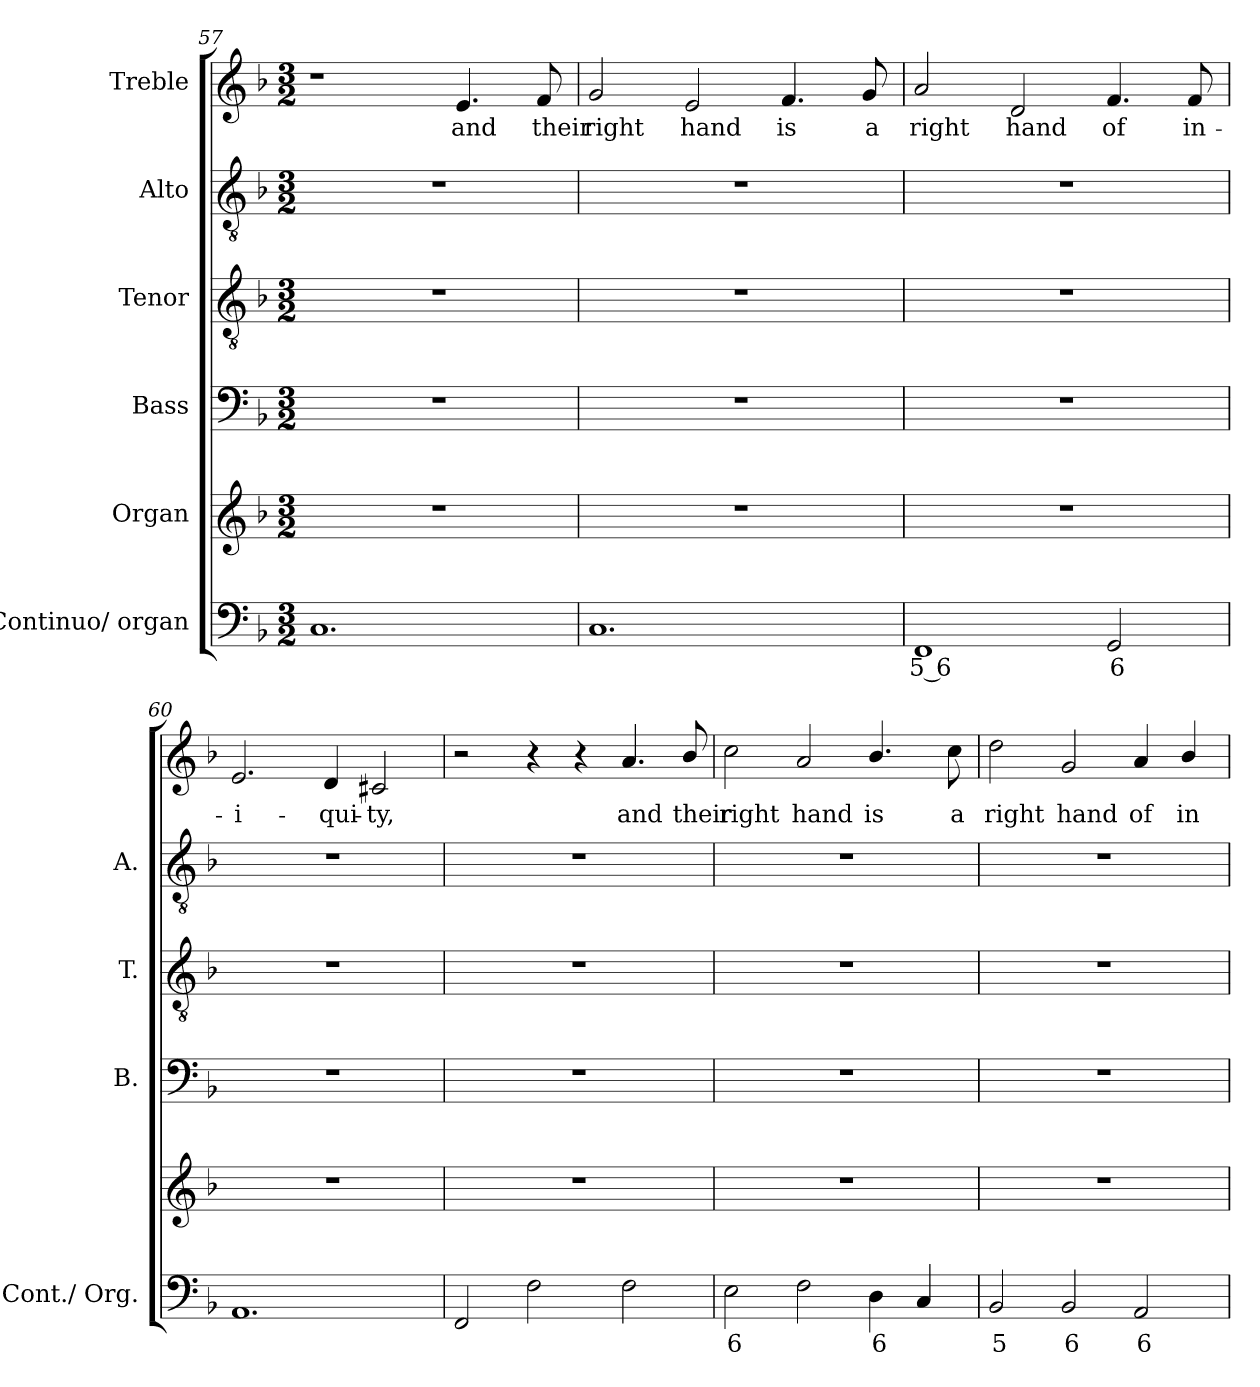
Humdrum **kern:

**kern	**text	**kern	**kern	**kern	**kern	**kern	**text
*part6	*part6	*part5	*part4	*part3	*part2	*part1	*part1
*staff6	*staff6	*staff5	*staff4	*staff3	*staff2	*staff1	*staff1
*I"Continuo/ organ	*	*I"Organ	*I"Bass	*I"Tenor	*I"Alto	*I"Treble	*
*I'Cont./ Org.	*	*	*I'B.	*I'T.	*I'A.	*	*
*clefF4	*	*clefG2	*clefF4	*clefGv2	*clefGv2	*clefG2	*
*	*	*	*	*ITrd7c12	*ITrd7c12	*	*
*k[b-]	*	*k[b-]	*k[b-]	*k[b-]	*k[b-]	*k[b-]	*
*F:	*	*F:	*F:	*F:	*F:	*F:	*
*M3/2	*	*M3/2	*M3/2	*M3/2	*M3/2	*M3/2	*
=57	=57	=57	=57	=57	=57	=57	=57
!	!	!LO:N:vis=1	!LO:N:vis=1	!LO:N:vis=1	!LO:N:vis=1	!	!
1.Ci	.	1.r	1.r	1.r	1.r	1r	.
!	!	!	!	!	!	!	!LO:LY:b:color=#000000
.	.	.	.	.	.	4.ei/	and
!	!	!	!	!	!	!	!LO:LY:b:color=#000000
.	.	.	.	.	.	8fi/	their
=58	=58	=58	=58	=58	=58	=58	=58
!	!	!LO:N:vis=1	!LO:N:vis=1	!LO:N:vis=1	!LO:N:vis=1	!	!
!	!	!	!	!	!	!	!LO:LY:b:color=#000000
1.Ci	.	1.r	1.r	1.r	1.r	2gi/	right
!	!	!	!	!	!	!	!LO:LY:b:color=#000000
.	.	.	.	.	.	2ei/	hand
!	!	!	!	!	!	!	!LO:LY:b:color=#000000
.	.	.	.	.	.	4.fi/	is
!	!	!	!	!	!	!	!LO:LY:b:color=#000000
.	.	.	.	.	.	8gi/	a
=59	=59	=59	=59	=59	=59	=59	=59
!	!LO:LY:b:color=#000000	!LO:N:vis=1	!LO:N:vis=1	!LO:N:vis=1	!LO:N:vis=1	!	!
!	!	!	!	!	!	!	!LO:LY:b:color=#000000
1FFi	5 6	1.r	1.r	1.r	1.r	2ai/	right
!	!	!	!	!	!	!	!LO:LY:b:color=#000000
.	.	.	.	.	.	2di/	hand
!	!LO:LY:b:color=#000000	!	!	!	!	!	!
!	!	!	!	!	!	!	!LO:LY:b:color=#000000
2GGi/	6	.	.	.	.	4.fi/	of
!	!	!	!	!	!	!	!LO:LY:b:color=#000000
.	.	.	.	.	.	8fi/	in-
=60	=60	=60	=60	=60	=60	=60	=60
!	!	!LO:N:vis=1	!LO:N:vis=1	!LO:N:vis=1	!LO:N:vis=1	!	!
!	!	!	!	!	!	!	!LO:LY:b:color=#000000
1.AAi	.	1.r	1.r	1.r	1.r	2.ei/	-i-
!	!	!	!	!	!	!	!LO:LY:b:color=#000000
.	.	.	.	.	.	4di/	-qui-
!	!	!	!	!	!	!	!LO:LY:b:color=#000000
.	.	.	.	.	.	2c#Xi/	-ty,
=61	=61	=61	=61	=61	=61	=61	=61
!	!	!LO:N:vis=1	!LO:N:vis=1	!LO:N:vis=1	!LO:N:vis=1	!	!
2FFi/	.	1.r	1.r	1.r	1.r	2r	.
2Fi\	.	.	.	.	.	4r	.
.	.	.	.	.	.	4r	.
!	!	!	!	!	!	!	!LO:LY:b:color=#000000
2Fi\	.	.	.	.	.	4.ai/	and
!	!	!	!	!	!	!	!LO:LY:b:color=#000000
.	.	.	.	.	.	8b-i/	their
!!LO:LB:g=z
=62	=62	=62	=62	=62	=62	=62	=62
!	!LO:LY:b:color=#000000	!LO:N:vis=1	!LO:N:vis=1	!LO:N:vis=1	!LO:N:vis=1	!	!
!	!	!	!	!	!	!	!LO:LY:b:color=#000000
2Ei\	6	1.r	1.r	1.r	1.r	2cci\	right
!	!	!	!	!	!	!	!LO:LY:b:color=#000000
2Fi\	.	.	.	.	.	2ai/	hand
!	!LO:LY:b:color=#000000	!	!	!	!	!	!
!	!	!	!	!	!	!	!LO:LY:b:color=#000000
4Di\	6	.	.	.	.	4.b-i/	is
4Ci/	.	.	.	.	.	.	.
!	!	!	!	!	!	!	!LO:LY:b:color=#000000
.	.	.	.	.	.	8cci\	a
=63	=63	=63	=63	=63	=63	=63	=63
!	!LO:LY:b:color=#000000	!LO:N:vis=1	!LO:N:vis=1	!LO:N:vis=1	!LO:N:vis=1	!	!
!	!	!	!	!	!	!	!LO:LY:b:color=#000000
2BB-i/	5	1.r	1.r	1.r	1.r	2ddi\	right
!	!LO:LY:b:color=#000000	!	!	!	!	!	!
!	!	!	!	!	!	!	!LO:LY:b:color=#000000
2BB-i/	6	.	.	.	.	2gi/	hand
!	!LO:LY:b:color=#000000	!	!	!	!	!	!
!	!	!	!	!	!	!	!LO:LY:b:color=#000000
2AAi/	6	.	.	.	.	4ai/	of
!	!	!	!	!	!	!	!LO:LY:b:color=#000000
.	.	.	.	.	.	4b-i/	in-
=	=	=	=	=	=	=	=
*-	*-	*-	*-	*-	*-	*-	*-
